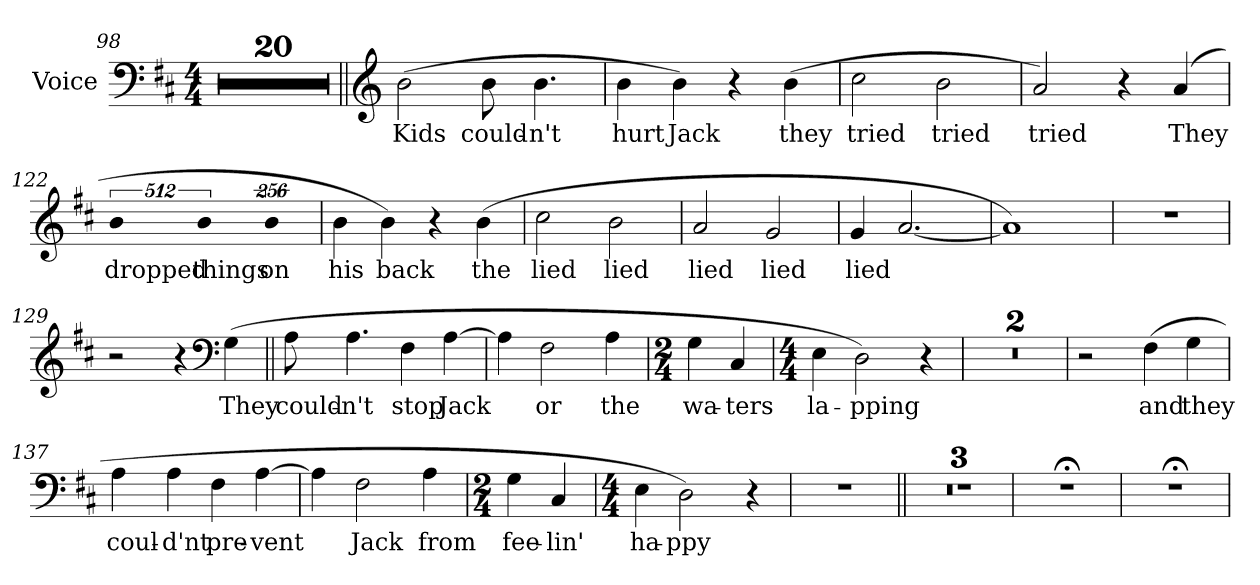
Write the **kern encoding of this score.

**kern	**text
*part1	*part1
*staff1	*staff1
*I"Voice	*
*I'Voice	*
*clefF4	*
*k[f#c#]	*
*D:	*
*M4/4	*
=98	=98
1r	.
=99	=99
1r	.
!!LO:LB:g=z
=100	=100
1r	.
=101	=101
1r	.
=102	=102
1r	.
=103	=103
1r	.
=104	=104
1r	.
=105	=105
1r	.
=106	=106
1r	.
=107	=107
1r	.
=108	=108
1r	.
!!LO:LB:g=z
=109	=109
1r	.
=110	=110
1r	.
=111	=111
1r	.
=112	=112
1r	.
=113	=113
1r	.
=114	=114
1r	.
=115	=115
1r	.
=116	=116
1r	.
=117	=117
1r	.
!!LO:LB:g=z
=118||	=118||
*clefG2	*
!	!LO:LY:b:color=#000000
(2bi\	Kids
!	!LO:LY:b:color=#000000
8bi\	could-
!	!LO:LY:b:color=#000000
4.bi\	-n't
=119	=119
!	!LO:LY:b:color=#000000
4bi\	hurt
!	!LO:LY:b:color=#000000
4bi\)	Jack
4r	.
!	!LO:LY:b:color=#000000
(4bi\	they
=120	=120
!	!LO:LY:b:color=#000000
2cc#i\	tried
!	!LO:LY:b:color=#000000
2bi\	tried
=121	=121
!	!LO:LY:b:color=#000000
2ai/)	tried
4r	.
!	!LO:LY:b:color=#000000
(4ai/	They
=122	=122
!LO:N:vis=2	!
!	!LO:LY:b:color=#000000
1024%341bi\	dropped
!LO:N:vis=2	!
!	!LO:LY:b:color=#000000
1024%341bi\	things
!LO:N:vis=2	!
!	!LO:LY:b:color=#000000
512%171bi\	on
=123	=123
!	!LO:LY:b:color=#000000
4bi\	his
!	!LO:LY:b:color=#000000
4bi\)	back
4r	.
!	!LO:LY:b:color=#000000
(4bi\	the
!!LO:LB:g=z
=124	=124
!	!LO:LY:b:color=#000000
2cc#i\	lied
!	!LO:LY:b:color=#000000
2bi\	lied
=125	=125
!	!LO:LY:b:color=#000000
2ai/	lied
!	!LO:LY:b:color=#000000
2gi/	lied
=126	=126
!	!LO:LY:b:color=#000000
4gi/	lied
[2.ai/	.
=127	=127
1ai])	.
=128	=128
1r	.
=129	=129
2r	.
4r	.
*clefF4	*
!	!LO:LY:b:color=#000000
(4Gi\	They
=130||	=130||
!	!LO:LY:b:color=#000000
8Ai\	could-
!	!LO:LY:b:color=#000000
4.Ai\	-n't
!	!LO:LY:b:color=#000000
4F#i\	stop
!	!LO:LY:b:color=#000000
[4Ai\	Jack
!!LO:LB:g=z
=131	=131
4Ai\]	.
!	!LO:LY:b:color=#000000
2F#i\	or
!	!LO:LY:b:color=#000000
4Ai\	the
=132	=132
*M2/4	*
!	!LO:LY:b:color=#000000
4Gi\	wa-
!	!LO:LY:b:color=#000000
4C#i/	-ters
=133	=133
*M4/4	*
!	!LO:LY:b:color=#000000
4Ei\	la-
!	!LO:LY:b:color=#000000
2Di\)	-pping
4r	.
=134	=134
1r	.
=135	=135
1r	.
=136	=136
2r	.
!	!LO:LY:b:color=#000000
(4F#i\	and
!	!LO:LY:b:color=#000000
4Gi\	they
!!LO:PB:g=z
=137	=137
!	!LO:LY:b:color=#000000
4Ai\	coul-
!	!LO:LY:b:color=#000000
4Ai\	-d'nt
!	!LO:LY:b:color=#000000
4F#i\	pre-
!	!LO:LY:b:color=#000000
[4Ai\	-vent
=138	=138
4Ai\]	.
!	!LO:LY:b:color=#000000
2F#i\	Jack
!	!LO:LY:b:color=#000000
4Ai\	from
=139	=139
*M2/4	*
!	!LO:LY:b:color=#000000
4Gi\	fee-
!	!LO:LY:b:color=#000000
4C#i/	-lin'
!!LO:LB:g=z
=140	=140
*M4/4	*
!	!LO:LY:b:color=#000000
4Ei\	ha-
!	!LO:LY:b:color=#000000
2Di\)	-ppy
4r	.
=141	=141
1r	.
=142||	=142||
1r	.
=143	=143
1r	.
=144	=144
1r	.
=144X1	=144X1
1r;<	.
=144X2	=144X2
1r;<	.
=	=
*-	*-
